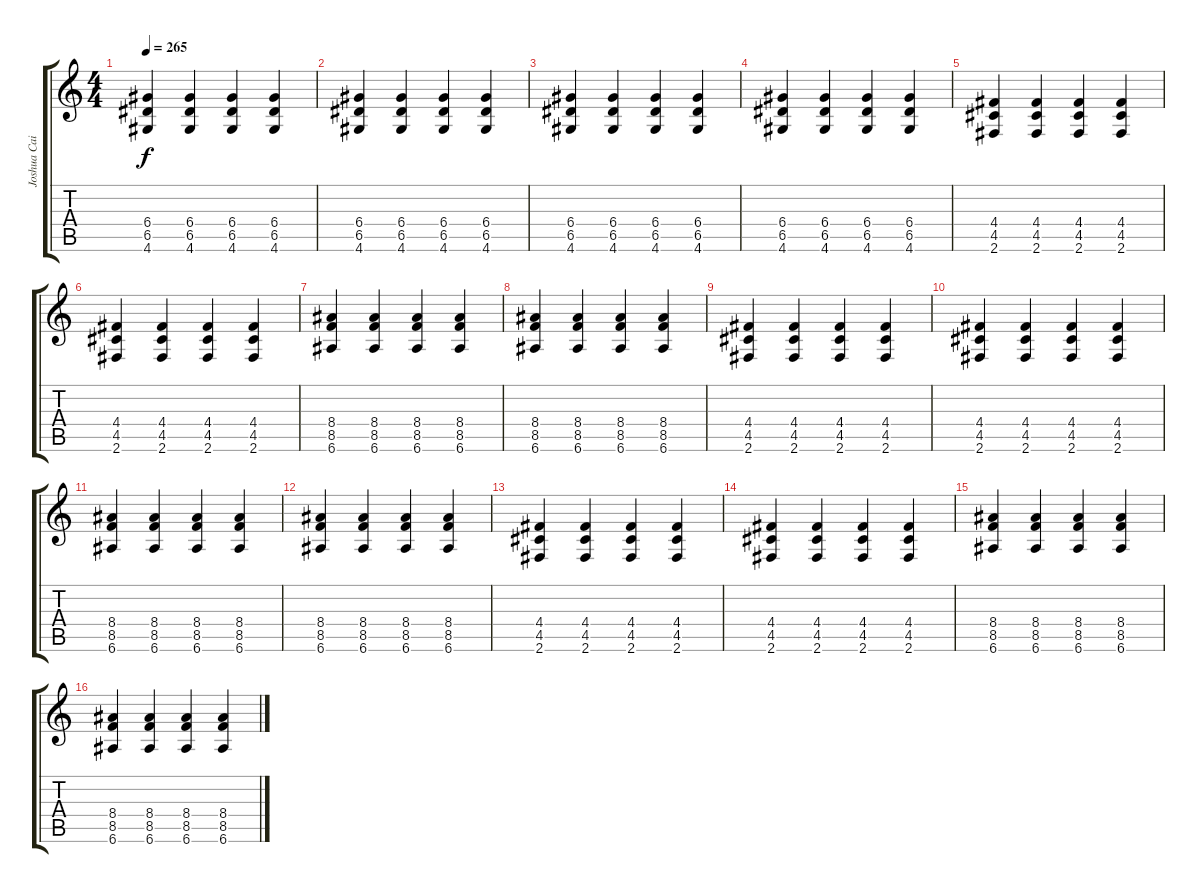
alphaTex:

\track ("Joshua Cain Clean" "Joshua Cai") {instrument electricguitarclean}
\staff {score tabs}
\tuning (E4 B3 G3 D3 A2 E2) {hide}
\ts (4 4)
\tempo 265
\clef g2
\ks c
(6.4 6.5 4.6).4{dy f} (6.4 6.5 4.6).4 (6.4 6.5 4.6).4 (6.4 6.5 4.6).4 |
(6.4 6.5 4.6).4 (6.4 6.5 4.6).4 (6.4 6.5 4.6).4 (6.4 6.5 4.6).4 |
(6.4 6.5 4.6).4 (6.4 6.5 4.6).4 (6.4 6.5 4.6).4 (6.4 6.5 4.6).4 |
(6.4 6.5 4.6).4 (6.4 6.5 4.6).4 (6.4 6.5 4.6).4 (6.4 6.5 4.6).4 |
(4.4 4.5 2.6).4 (4.4 4.5 2.6).4 (4.4 4.5 2.6).4 (4.4 4.5 2.6).4 |
(4.4 4.5 2.6).4 (4.4 4.5 2.6).4 (4.4 4.5 2.6).4 (4.4 4.5 2.6).4 |
(8.4 8.5 6.6).4 (8.4 8.5 6.6).4 (8.4 8.5 6.6).4 (8.4 8.5 6.6).4 |
(8.4 8.5 6.6).4 (8.4 8.5 6.6).4 (8.4 8.5 6.6).4 (8.4 8.5 6.6).4 |
(4.4 4.5 2.6).4 (4.4 4.5 2.6).4 (4.4 4.5 2.6).4 (4.4 4.5 2.6).4 |
(4.4 4.5 2.6).4 (4.4 4.5 2.6).4 (4.4 4.5 2.6).4 (4.4 4.5 2.6).4 |
(8.4 8.5 6.6).4 (8.4 8.5 6.6).4 (8.4 8.5 6.6).4 (8.4 8.5 6.6).4 |
(8.4 8.5 6.6).4 (8.4 8.5 6.6).4 (8.4 8.5 6.6).4 (8.4 8.5 6.6).4 |
(4.4 4.5 2.6).4 (4.4 4.5 2.6).4 (4.4 4.5 2.6).4 (4.4 4.5 2.6).4 |
(4.4 4.5 2.6).4 (4.4 4.5 2.6).4 (4.4 4.5 2.6).4 (4.4 4.5 2.6).4 |
(8.4 8.5 6.6).4 (8.4 8.5 6.6).4 (8.4 8.5 6.6).4 (8.4 8.5 6.6).4 |
(8.4 8.5 6.6).4 (8.4 8.5 6.6).4 (8.4 8.5 6.6).4 (8.4 8.5 6.6).4
